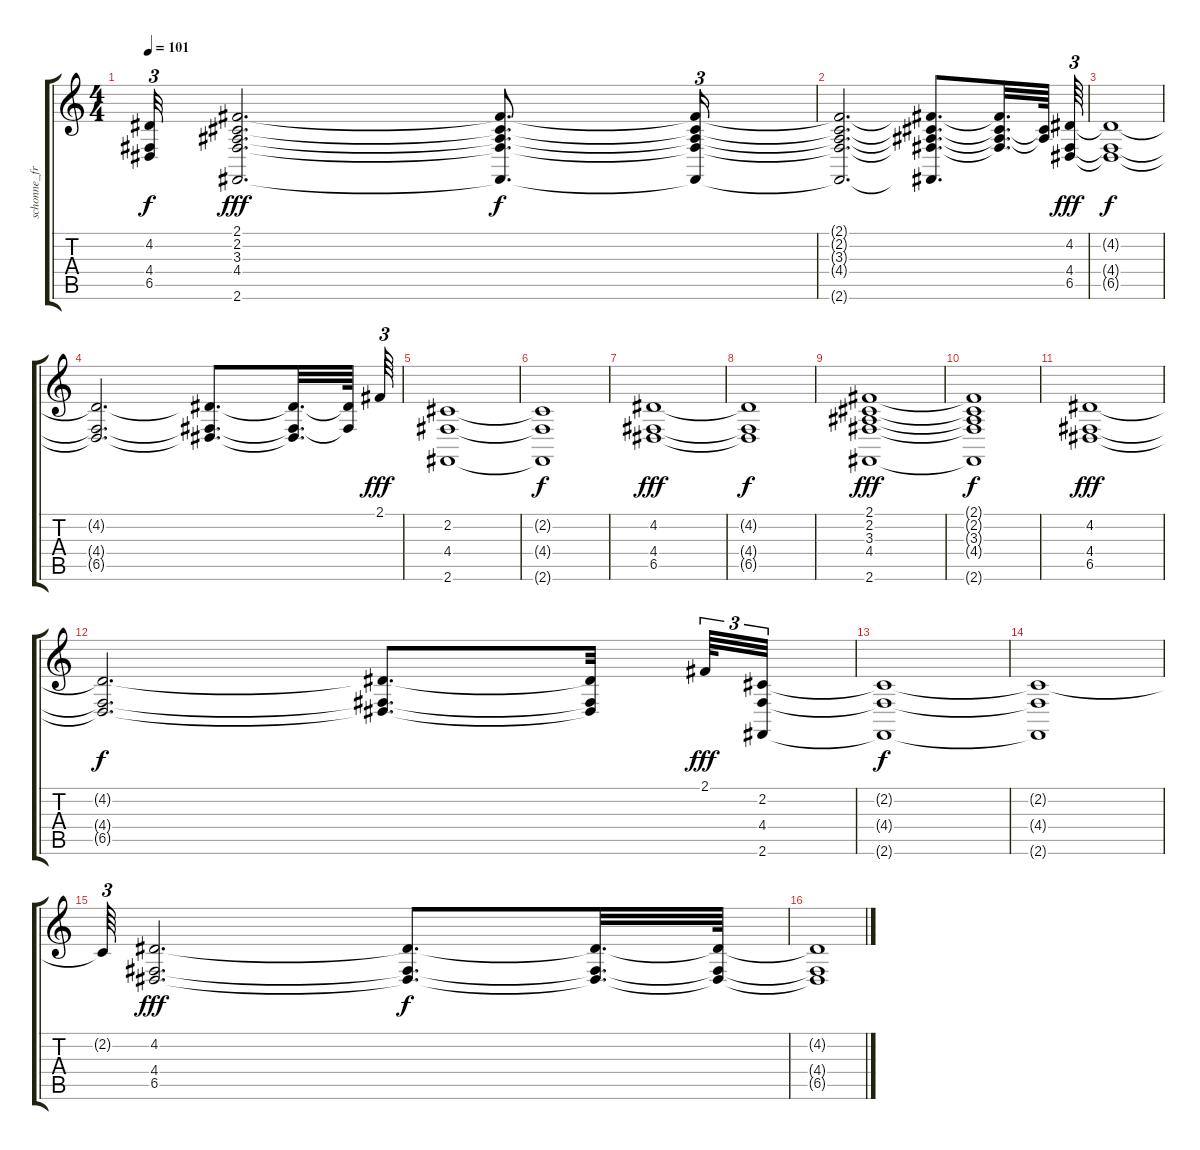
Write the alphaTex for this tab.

\track ("schonne_francis@hotmail.com" "schonne_fr") {instrument pad2warm}
\staff {score tabs}
\tuning (E4 B3 G3 D3 A2 E2) {hide}
\ts (4 4)
\tempo 101
\clef g2
\ks c
(4.2{t} 4.4{t} 6.5{t}).32{tu (3 2) dy f} (2.1 2.2 3.3 4.4 2.6).2{d dy fff} (2.1{t} 2.2{t} 3.3{t} 4.4{t} 2.6{t}).8{d dy f} (2.1{t} 2.2{t} 3.3{t} 4.4{t} 2.6{t}).16{tu (3 2)} |
(2.1{t} 2.2{t} 3.3{t} 4.4{t} 2.6{t}).2{d} (2.1{t} 2.2{t} 3.3{t} 4.4{t} 2.6{t}).8{d} (2.1{t} 2.2{t} 3.3{t} 4.4{t}).32{d} (2.2{t} 3.3{t}).64 (4.2 4.4 6.5).64{tu (3 2) dy fff} |
(4.2{t} 4.4{t} 6.5{t}).1{dy f} |
(4.2{t} 4.4{t} 6.5{t}).2{d} (4.2{t} 4.4{t} 6.5{t}).8{d} (4.2{t} 4.4{t} 6.5{t}).32{d} (4.2{t} 4.4{t}).64 2.1.64{tu (3 2) dy fff} |
(2.2 4.4 2.6).1 |
(2.2{t} 4.4{t} 2.6{t}).1{dy f} |
(4.2 4.4 6.5).1{dy fff} |
(4.2{t} 4.4{t} 6.5{t}).1{dy f} |
(2.1 2.2 3.3 4.4 2.6).1{dy fff} |
(2.1{t} 2.2{t} 3.3{t} 4.4{t} 2.6{t}).1{dy f} |
(4.2 4.4 6.5).1{dy fff} |
(4.2{t} 4.4{t} 6.5{t}).2{d dy f} (4.2{t} 4.4{t} 6.5{t}).8{d} (4.2{t} 4.4{t} 6.5{t}).32 2.1.64{tu (3 2) dy fff} (2.2 4.4 2.6).32{tu (3 2)} |
(2.2{t} 4.4{t} 2.6{t}).1{dy f} |
(2.2{t} 4.4{t} 2.6{t}).1 |
2.2{t}.64{tu (3 2)} (4.2 4.4 6.5).2{d dy fff} (4.2{t} 4.4{t} 6.5{t}).8{d dy f} (4.2{t} 4.4{t} 6.5{t}).32{d} (4.2{t} 4.4{t} 6.5{t}).64 |
(4.2{t} 4.4{t} 6.5{t}).1
